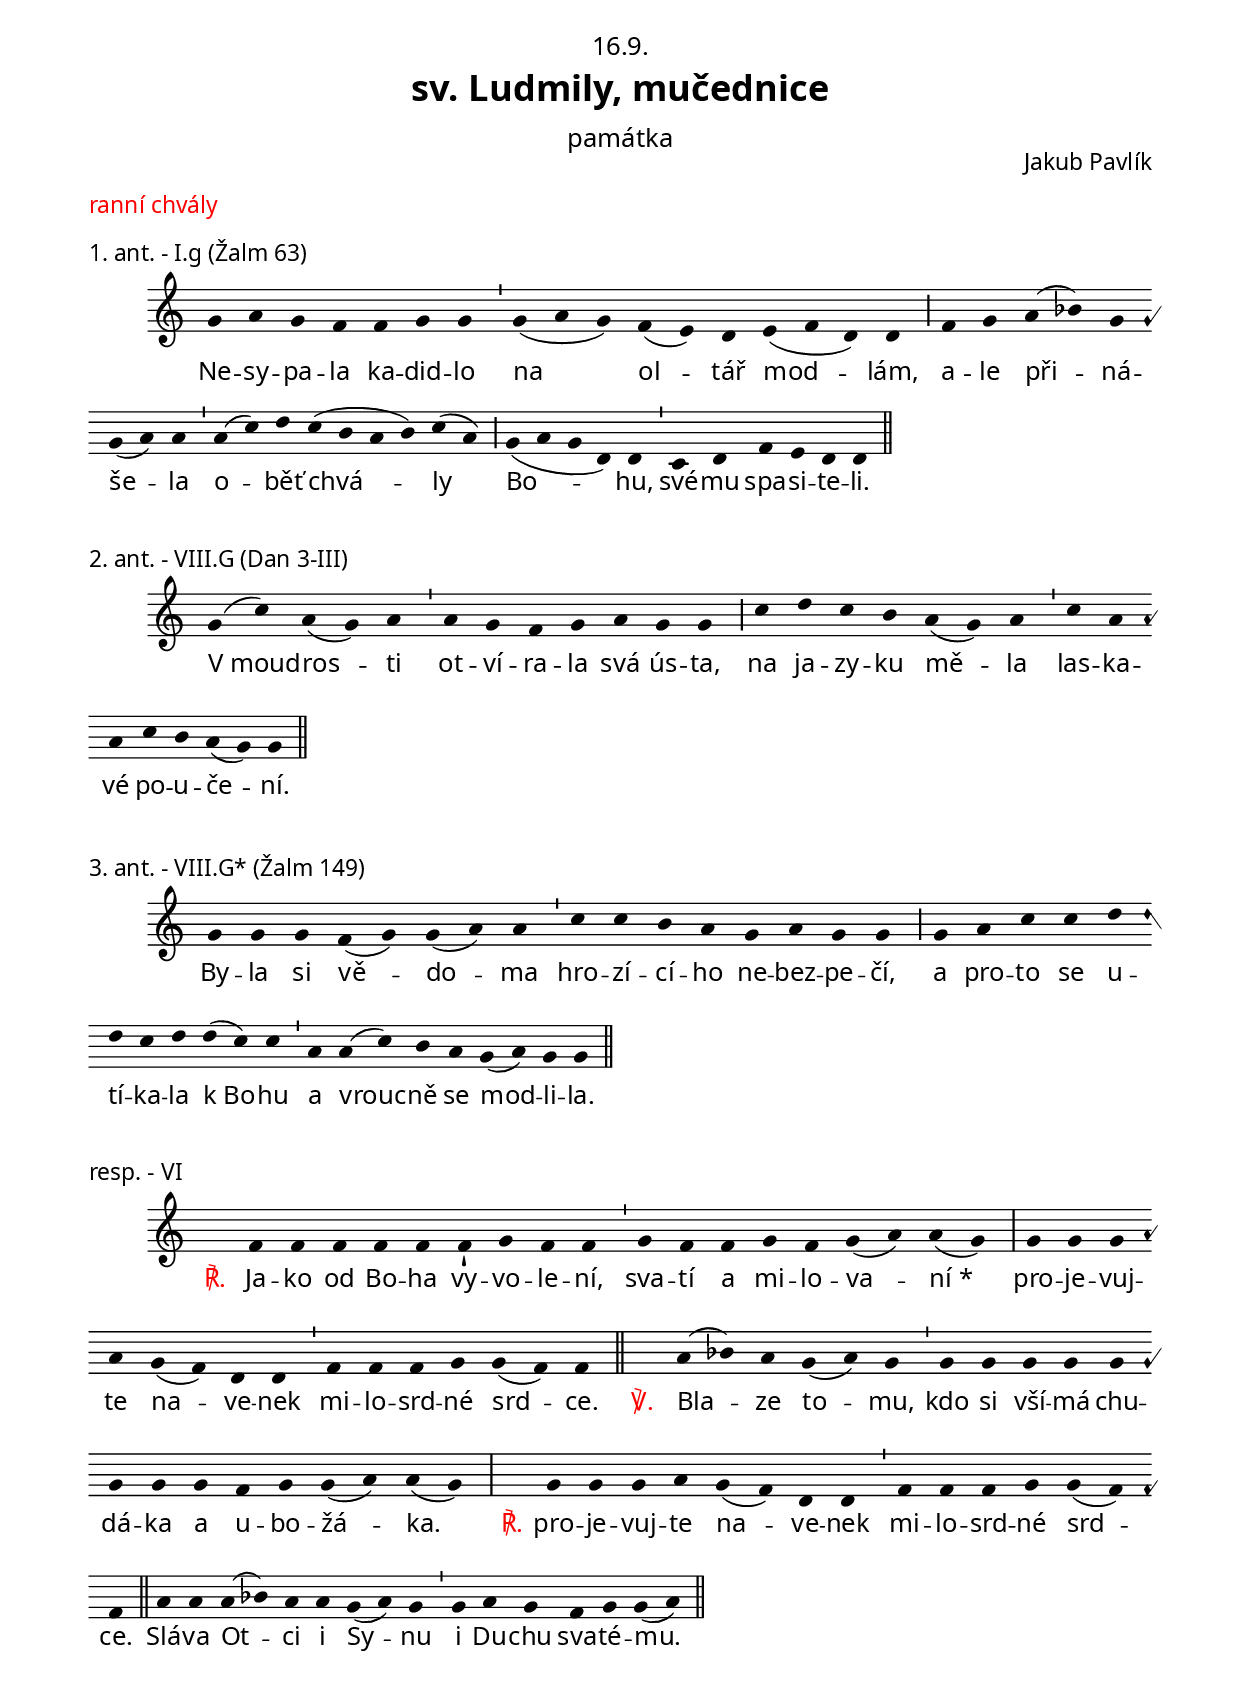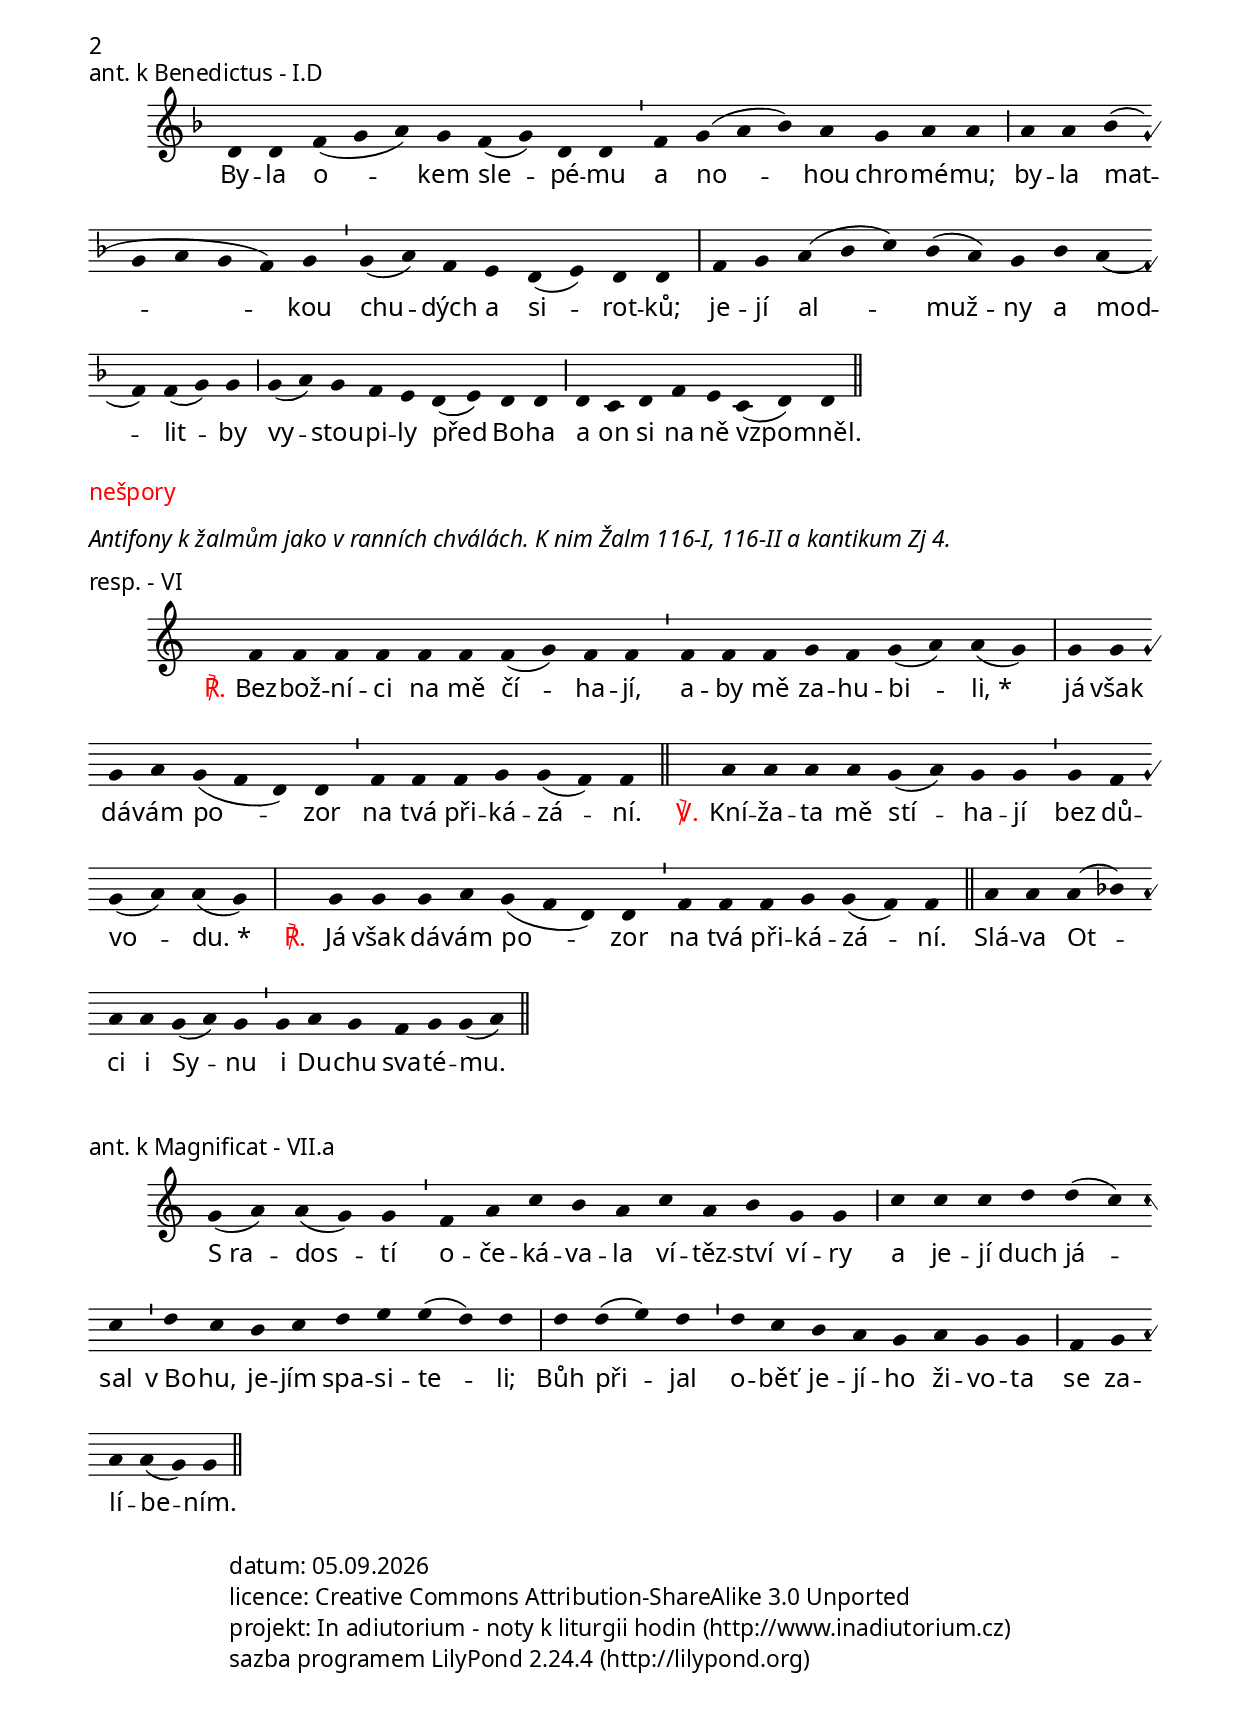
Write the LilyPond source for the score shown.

\version "2.15.40"

\include "../spolecne.ly"
\include "../dilyresponsorii.ly"

\header {
  title = \markup\titleSvatek
            "sv. Ludmily, mučednice"
            památka
            16.9.
  composer = "Jakub Pavlík"
}

\markup {\nadpisHodinka {"ranní chvály"}}

\score {
  \relative c'' {
    \choralniRezim
    g4 a g f f g g \barMin
    g( a g) f( e) d e( f d) d \barMaior
    f g a( bes) g g( a) a \barMin
    a( c) d c( b a b) c( a) \barMaior
    g( a g d) d \barMin
    c d f e d d \barFinalis
  }
  \addlyrics {
    Ne -- sy -- pa -- la ka -- did -- lo
    na ol -- tář mod -- lám,
    a -- le při -- ná -- še -- la
    o -- běť chvá -- ly
    Bo -- hu, své -- mu spa -- si -- te -- li.
  }
  \header {
    quid = "1. ant."
    modus = "I"
    differentia = "g"
    psalmus = "Žalm 63"
    id = "rch-a1"
    piece = \markup {\sestavTitulek}
  }
}

\score {
  \relative c'' {
    \choralniRezim
    g4( c) a( g) a \barMin
    a g f g a g g \barMaior
    c d c b a( g) a \barMin
    c a a c b a( g) g \barFinalis
  }
  \addlyrics {
    V_moud -- ros -- ti
    ot -- ví -- ra -- la svá ús -- ta,
    na ja -- zy -- ku mě -- la
    las -- ka -- vé po -- u -- če -- ní.
  }
  \header {
    quid = "2. ant."
    modus = "VIII"
    differentia = "G"
    psalmus = "Dan 3-III"
    id = "rch-a2"
    piece = \markup {\sestavTitulek}
  }
}

\score {
  \relative c'' {
    \choralniRezim
    g4 g g f( g) g( a) a \barMin
    c c b a g a g g \barMaior
    g a c c d d c d d( c) c \barMin
    a a( c) b a g( a) g g \barFinalis
  }
  \addlyrics {
    By -- la si vě -- do -- ma
    hro -- zí -- cí -- ho ne -- bez -- pe -- čí,
    a pro -- to se u -- tí -- ka -- la k_Bo -- hu
    a vrouc -- ně se mod -- li -- la.
  }
  \header {
    quid = "3. ant."
    modus = "VIII"
    differentia = "G*"
    psalmus = "Žalm 149"
    id = "rch-a3"
    piece = \markup {\sestavTitulek}
  }
}

\score {
  \relative c' {
    \choralniRezim

    % R
    \neviditelna f
    f4 f f f f f-! g f f \barMin
    g f f g f g( a) a( g) \barMax
    g g g a g( f) d d \barMin
    f f f g g( f) f \barFinalis
    % V
    \neviditelna a
    a4( bes) a g( a) g \barMin g g g g g g g g f g g( a) a( g) \barMax
    % R
    \neviditelna a
    g g g a g( f) d d \barMin
    f f f g g( f) f \barFinalis
    % Slava
    \respVIdoxologie \barFinalis
  }
  \addlyrics {
    \Response Ja -- ko od Bo -- ha vy -- vo -- le -- ní,
    sva -- tí a mi -- lo -- va -- ní_*
    pro -- je -- vuj -- te na -- ve -- nek
    mi -- lo -- srd -- né srd -- ce.
    \Verse Bla -- ze to -- mu, kdo si vší -- má
    chu -- dá -- ka a u -- bo -- žá -- ka.
    \Response pro -- je -- vuj -- te na -- ve -- nek
    mi -- lo -- srd -- né srd -- ce.
    \textRespDoxologie
  }
  \header {
    quid = "resp."
    modus = "VI"
    id = "rch-resp"
    piece = \markup {\sestavTitulekResp}
  }
}

\score {
  \relative c' {
    \choralniRezim
    \key f \major
    d4 d f( g a) g f( g) d d \barMin
    f g( a bes) a g a a \barMaior
    a a bes( g a g f) g \barMin g( a) f e d( e) d d \barMax

    f g a( bes c) bes( a) g bes a( f) f( g) g \barMaior
    g( a) g f e d( e) d d \barMaior
    d c d f e c( d) d \barFinalis
  }
  \addlyrics {
    By -- la o -- kem sle -- pé -- mu
    a no -- hou chro -- mé -- mu;
    by -- la mat -- kou chu -- dých a si -- rot -- ků;

    je -- jí al -- muž -- ny a mod -- lit -- by
    vy -- stou -- pi -- ly před Bo -- ha
    a on si na ně vzpo -- mněl.
  }
  \header {
    quid = "ant. k Benedictus"
    modus = "I"
    differentia = "D"
    psalmus = ""
    id = "rch-aben"
    piece = \markup {\sestavTitulekBezZalmu}
  }
}

\markup {\nadpisHodinka {"nešpory"}}

\markup\italic{
  Antifony k žalmům jako v ranních chválách.
  K nim Žalm 116-I, 116-II a kantikum Zj 4.
}

\score {
  \relative c' {
    \choralniRezim

    % R
    \neviditelna f
    f4 f f f f f f( g) f f \barMin f f f g f g( a) a( g) \barMax
    g g g a g( f d) d \barMin f f f g g( f) f \barFinalis
    % V
    \neviditelna a
    a4 a a a g( a) g g \barMin g f g( a) a( g) \barMax
    % R
    \neviditelna a
    g g g a g( f d) d \barMin f f f g g( f) f \barFinalis
    % Slava
    \respVIdoxologie \barFinalis
  }
  \addlyrics {
    \Response Bez -- bož -- ní -- ci na mě čí -- ha -- jí,
    a -- by mě za -- hu -- bi -- li,_*
    já však dá -- vám po -- zor na tvá při -- ká -- zá -- ní.
    \Verse Kní -- ža -- ta mě stí -- ha -- jí bez dů -- vo -- du._*
    \Response Já však dá -- vám po -- zor na tvá při -- ká -- zá -- ní.
    \textRespDoxologie
  }
  \header {
    quid = "resp."
    modus = "VI"
    id = "ne-resp"
    piece = \markup {\sestavTitulekResp}
  }
}

\score {
  \relative c'' {
    \choralniRezim
    g4( a) a( g) g \barMin
    f a c b a c a b g g \barMaior
    c c c d d( c) c \barMin
    d c b c d e e( d) d \barMax
    d d( e) d \barMin
    d c b a g a g g \barMaior
    f g a a( g) g \barFinalis
  }
  \addlyrics {
    S_ra -- dos -- tí
    o -- če -- ká -- va -- la ví -- těz -- ství ví -- ry
    a je -- jí duch já -- sal
    v_Bo -- hu, je -- jím spa -- si -- te -- li;
    Bůh při -- jal
    o -- běť je -- jí -- ho ži -- vo -- ta
    se za -- lí -- be -- ním.
  }
  \header {
    quid = "ant. k Magnificat"
    modus = "VII"
    differentia = "a"
    psalmus = ""
    id = "ne-amag"
    piece = \markup {\sestavTitulekBezZalmu}
  }
}